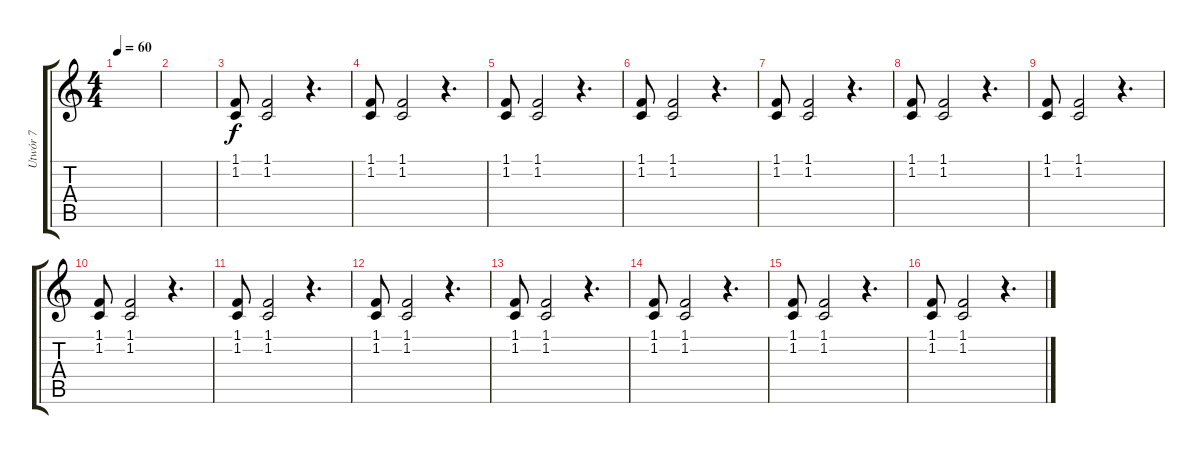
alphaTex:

\track ("Utwór 7" "Utwór 7") {instrument taikodrum}
\staff {score tabs}
\tuning (E4 B3 G3 D3 A2 E2) {hide}
\ts (4 4)
\tempo 60
\clef g2
\ks c
|
|
(1.1 1.2).8 (1.1 1.2).2 r.4{d} |
(1.1 1.2).8 (1.1 1.2).2 r.4{d} |
(1.1 1.2).8 (1.1 1.2).2 r.4{d} |
(1.1 1.2).8 (1.1 1.2).2 r.4{d} |
(1.1 1.2).8 (1.1 1.2).2 r.4{d} |
(1.1 1.2).8 (1.1 1.2).2 r.4{d} |
(1.1 1.2).8 (1.1 1.2).2 r.4{d} |
(1.1 1.2).8 (1.1 1.2).2 r.4{d} |
(1.1 1.2).8 (1.1 1.2).2 r.4{d} |
(1.1 1.2).8 (1.1 1.2).2 r.4{d} |
(1.1 1.2).8 (1.1 1.2).2 r.4{d} |
(1.1 1.2).8 (1.1 1.2).2 r.4{d} |
(1.1 1.2).8 (1.1 1.2).2 r.4{d} |
(1.1 1.2).8 (1.1 1.2).2 r.4{d}
